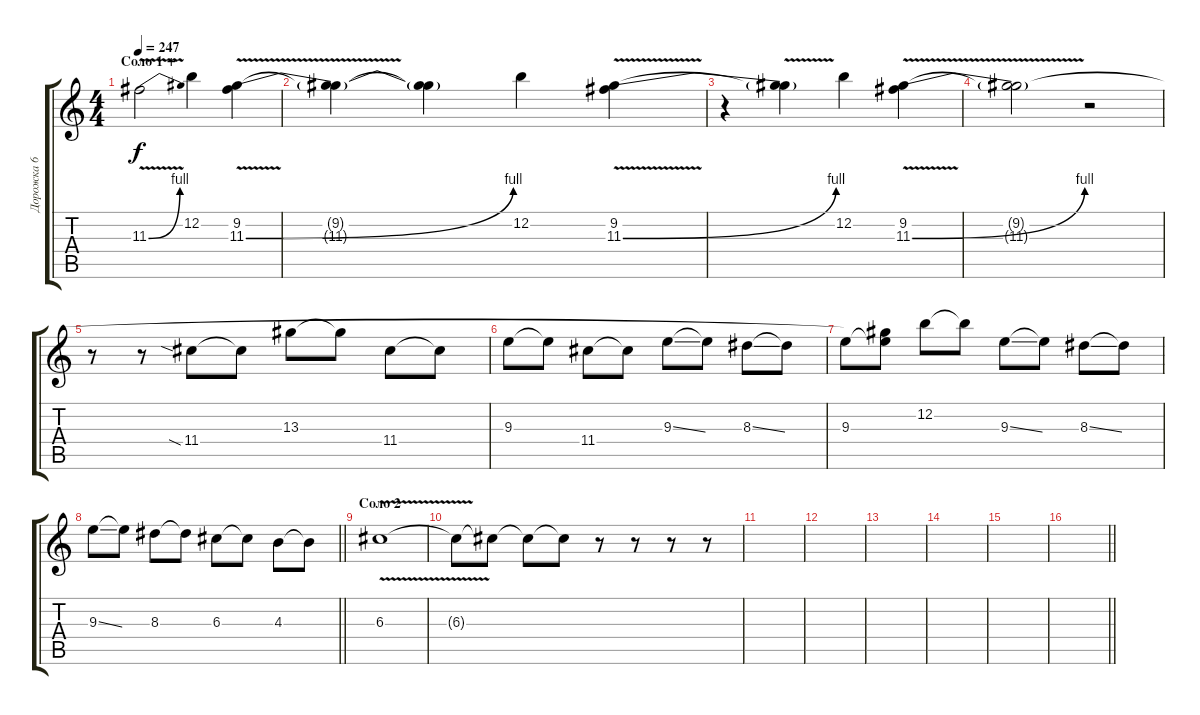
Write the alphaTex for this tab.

\track ("Дорожка 6" "Дорожка 6") {instrument distortionguitar}
\staff {score tabs}
\tuning (E4 B3 G3 D3 A2 E2) {hide}
\ts (4 4)
\section ("" "Соло 1 +")
\tempo 247
\clef g2
\ks c
11.3{be (bend 0 0 60 4) v}.2{dy f} 12.2.4 (9.2 11.3{be (bend 0 0 60 4) v}).4 |
(9.2{t} 11.3{t}).4 (9.2{t} 11.3{t}).4 12.2.4 (9.2 11.3{be (bend 0 0 60 4) v}).4 |
r.4 (9.2{t} 11.3{t}).4 12.2.4 (9.2 11.3{be (bend 0 0 60 4) v}).4 |
(9.2{t} 11.3{t}).2 r.2 |
r.8 r.8 11.4{sia}.8 11.4{t}.8 13.3.8 13.3{t}.8 11.4.8 11.4{t}.8 |
9.3.8 9.3{t}.8 11.4.8 11.4{t}.8 9.3{ss}.8 9.3{t}.8 8.3{ss}.8 8.3{t}.8 |
9.3.8 (9.2{t} 9.3{t}).8 12.2.8 12.2{t}.8 9.3{ss}.8 9.3{t}.8 8.3{ss}.8 8.3{t}.8 |
\barLineRight lightlight
9.3{ss}.8 9.3{t}.8 8.3.8 8.3{t}.8 6.3.8 6.3{t}.8 4.3.8 4.3{t}.8 |
\section ("" "Соло 2")
6.3{v}.1 |
6.3{t}.8 6.3{t}.8 6.3{t}.8 6.3{t}.8 r.8 r.8 r.8 r.8 |
|
|
|
|
|
\barLineRight lightlight
